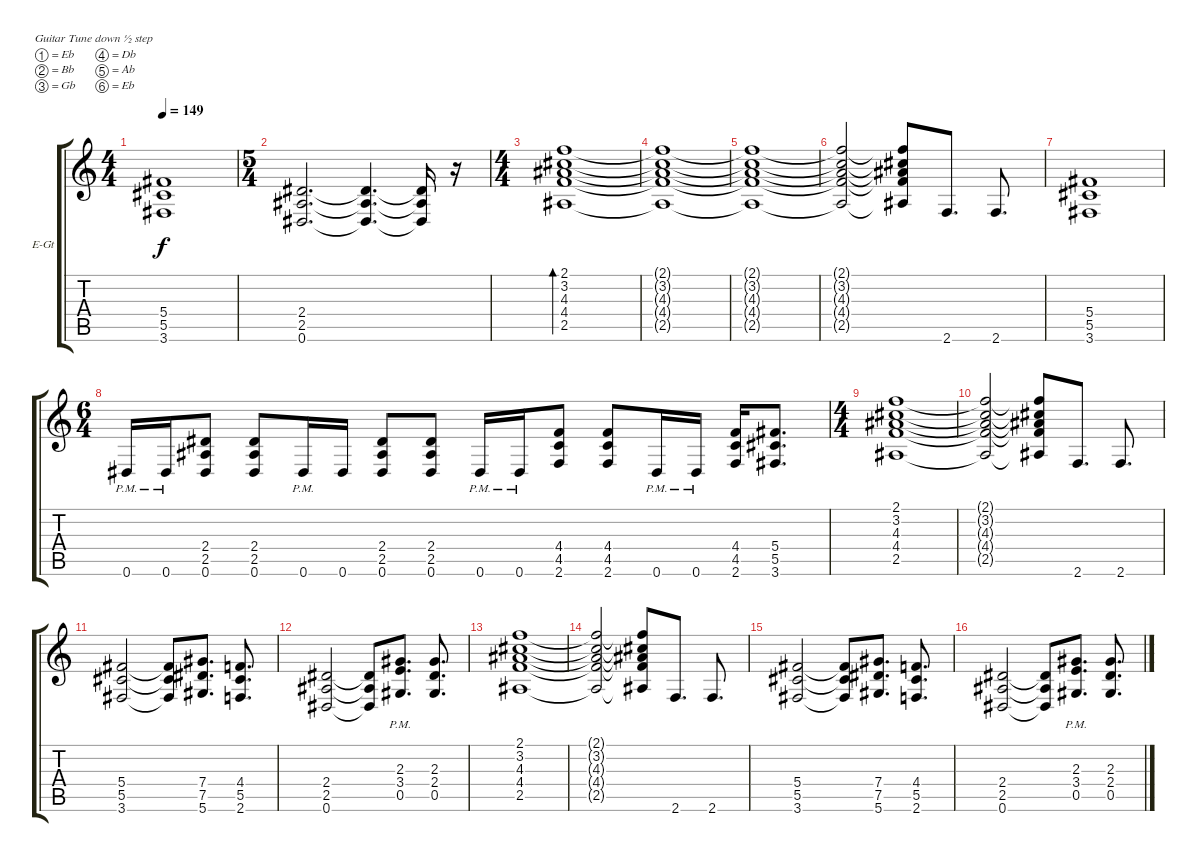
\defaultSystemsLayout 4
\bracketExtendMode groupsimilarinstruments
\firstSystemTrackNameOrientation horizontal
\otherSystemsTrackNameOrientation horizontal
\track ("Luke Hoskin" "E-Gt") {instrument distortionguitar}
\staff {score tabs}
\tuning (Eb4 Bb3 Gb3 Db3 Ab2 Eb2)
\ts (4 4)
\tempo 149
\clef g2
\ks c
(3.6 5.5 5.4).1{dy f} |
\ts (5 4)
(0.6 2.5 2.4).2{d} (0.6{t} 2.5{t} 2.4{t}).4{d} (0.6{t} 2.5{t} 2.4{t}).16 r.16 |
\ts (4 4)
(2.5 4.4 4.3 3.2 2.1).1{bd 30} |
(2.1{t} 3.2{t} 4.3{t} 4.4{t} 2.5{t}).1 |
(2.1{t} 3.2{t} 4.3{t} 4.4{t} 2.5{t}).1 |
(2.1{t} 3.2{t} 4.3{t} 4.4{t} 2.5{t}).2 (2.1{t} 3.2{t} 4.3{t} 4.4{t} 2.5{t}).8 2.6.8{d} 2.6.8{d} |
(3.6 5.5 5.4).1 |
\ts (6 4)
0.6{pm}.16 0.6{pm}.16 (0.6 2.5 2.4).8 (2.4 2.5 0.6).8 0.6{pm}.16 0.6.16 (0.6 2.5 2.4).8 (2.4 2.5 0.6).8 0.6{pm}.16 0.6{pm}.16 (2.6 4.5 4.4).8 (2.6 4.5 4.4).8 0.6{pm}.16 0.6{pm}.16 (2.6 4.5 4.4).16 (3.6 5.5 5.4).8{d} |
\ts (4 4)
(2.5 4.4 4.3 3.2 2.1).1 |
(2.5{t} 4.4{t} 4.3{t} 3.2{t} 2.1{t}).2 (2.5{t} 4.4{t} 4.3{t} 3.2{t} 2.1{t}).8 2.6.8{d} 2.6.8{d} |
(3.6 5.5 5.4).2 (3.6{t} 5.5{t} 5.4{t}).8 (5.6 7.5 7.4).8{d} (4.4 5.5 2.6).8{d} |
(0.6 2.5 2.4).2 (0.6{t} 2.5{t} 2.4{t}).8 (0.5{pm} 3.4{pm} 2.3{pm}).8{d} (2.4 0.5 2.3).8{d} |
(2.5 4.4 4.3 3.2 2.1).1 |
(2.5{t} 4.4{t} 4.3{t} 3.2{t} 2.1{t}).2 (2.5{t} 4.4{t} 4.3{t} 3.2{t} 2.1{t}).8 2.6.8{d} 2.6.8{d} |
(3.6 5.5 5.4).2 (3.6{t} 5.5{t} 5.4{t}).8 (5.6 7.5 7.4).8{d} (4.4 5.5 2.6).8{d} |
(0.6 2.5 2.4).2 (0.6{t} 2.5{t} 2.4{t}).8 (0.5{pm} 3.4{pm} 2.3{pm}).8{d} (2.4 0.5 2.3).8{d}
